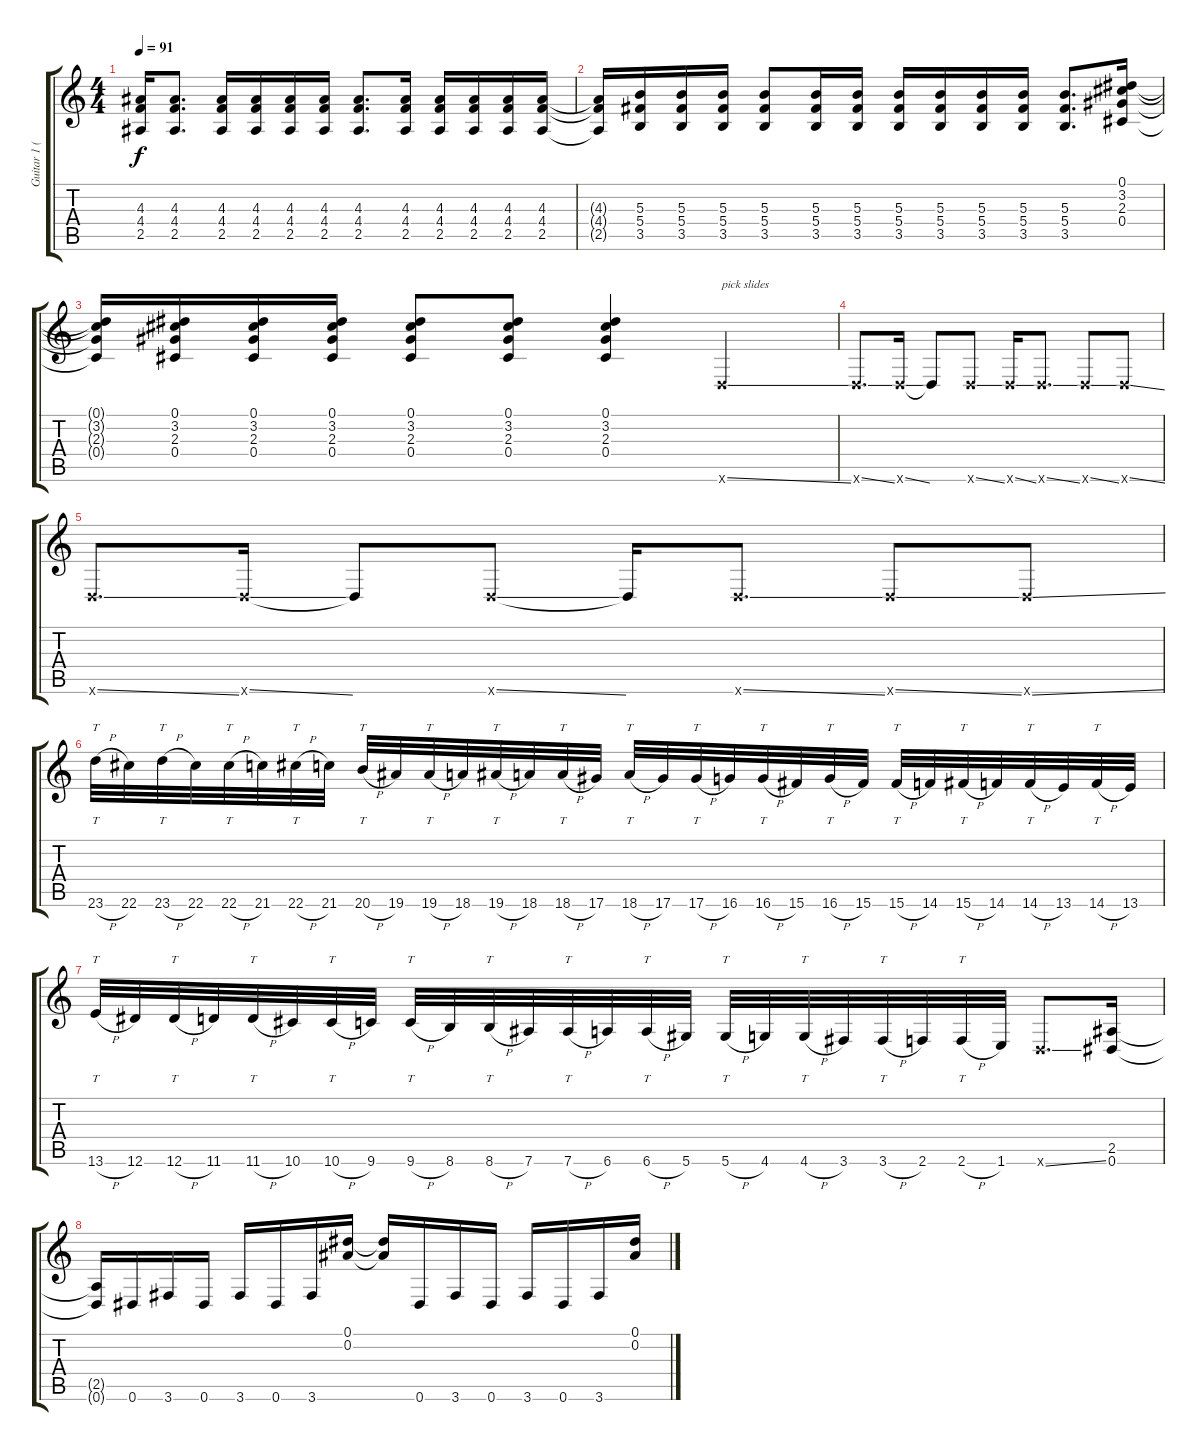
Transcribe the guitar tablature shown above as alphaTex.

\track ("Guitar 1 (Rhythm)" "Guitar 1 (") {instrument distortionguitar}
\staff {score tabs}
\tuning (Eb4 Bb3 Gb3 Db3 Ab2 Eb2) {hide}
\ts (4 4)
\tempo 91
\clef g2
\ks c
(4.3{t} 4.4{t} 2.5{t}).16{dy f} (4.3 4.4 2.5).8{d} (4.3 4.4 2.5).16 (4.3 4.4 2.5).16 (4.3 4.4 2.5).16 (4.3 4.4 2.5).16 (4.3 4.4 2.5).8{d} (4.3 4.4 2.5).16 (4.3 4.4 2.5).16 (4.3 4.4 2.5).16 (4.3 4.4 2.5).16 (4.3 4.4 2.5).16 |
(4.3{t} 4.4{t} 2.5{t}).16 (5.3 5.4 3.5).16 (5.3 5.4 3.5).16 (5.3 5.4 3.5).16 (5.3 5.4 3.5).8 (5.3 5.4 3.5).16 (5.3 5.4 3.5).16 (5.3 5.4 3.5).16 (5.3 5.4 3.5).16 (5.3 5.4 3.5).16 (5.3 5.4 3.5).16 (5.3 5.4 3.5).8{d} (0.1 3.2 2.3 0.4).16 |
(0.1{t} 3.2{t} 2.3{t} 0.4{t}).16 (0.1 3.2 2.3 0.4).16 (0.1 3.2 2.3 0.4).16 (0.1 3.2 2.3 0.4).16 (0.1 3.2 2.3 0.4).8 (0.1 3.2 2.3 0.4).8 (0.1 3.2 2.3 0.4).4 -1.6{ss x}.4{txt "pick slides"} |
-1.6{ss x}.8{d} -1.6{ss x}.16 -1.6{t}.8 -1.6{ss x}.8 -1.6{ss x}.16 -1.6{ss x}.8{d} -1.6{ss x}.8 -1.6{ss x}.8 |
-1.6{ss x}.8{d} -1.6{ss x}.16 -1.6{t}.8 -1.6{ss x}.8 -1.6{t}.16 -1.6{ss x}.8{d} -1.6{ss x}.8 -1.6{ss x}.8 |
23.6{h}.32{tt} 22.6.32 23.6{h}.32{tt} 22.6.32 22.6{h}.32{tt} 21.6.32 22.6{h}.32{tt} 21.6.32 20.6{h}.32{tt} 19.6.32 19.6{h}.32{tt} 18.6.32 19.6{h}.32{tt} 18.6.32 18.6{h}.32{tt} 17.6.32 18.6{h}.32{tt} 17.6.32 17.6{h}.32{tt} 16.6.32 16.6{h}.32{tt} 15.6.32 16.6{h}.32{tt} 15.6.32 15.6{h}.32{tt} 14.6.32 15.6{h}.32{tt} 14.6.32 14.6{h}.32{tt} 13.6.32 14.6{h}.32{tt} 13.6.32 |
13.6{h}.32{tt} 12.6.32 12.6{h}.32{tt} 11.6.32 11.6{h}.32{tt} 10.6.32 10.6{h}.32{tt} 9.6.32 9.6{h}.32{tt} 8.6.32 8.6{h}.32{tt} 7.6.32 7.6{h}.32{tt} 6.6.32 6.6{h}.32{tt} 5.6.32 5.6{h}.32{tt} 4.6.32 4.6{h}.32{tt} 3.6.32 3.6{h}.32{tt} 2.6.32 2.6{h}.32{tt} 1.6.32 -1.6{ss x}.8{d} (2.5 0.6).16 |
(2.5{t} 0.6{t}).16 0.6.16 3.6.16 0.6.16 3.6.16 0.6.16 3.6.16 (0.1 0.2).16 (0.1{t} 0.2{t}).16 0.6.16 3.6.16 0.6.16 3.6.16 0.6.16 3.6.16 (0.1 0.2).16
